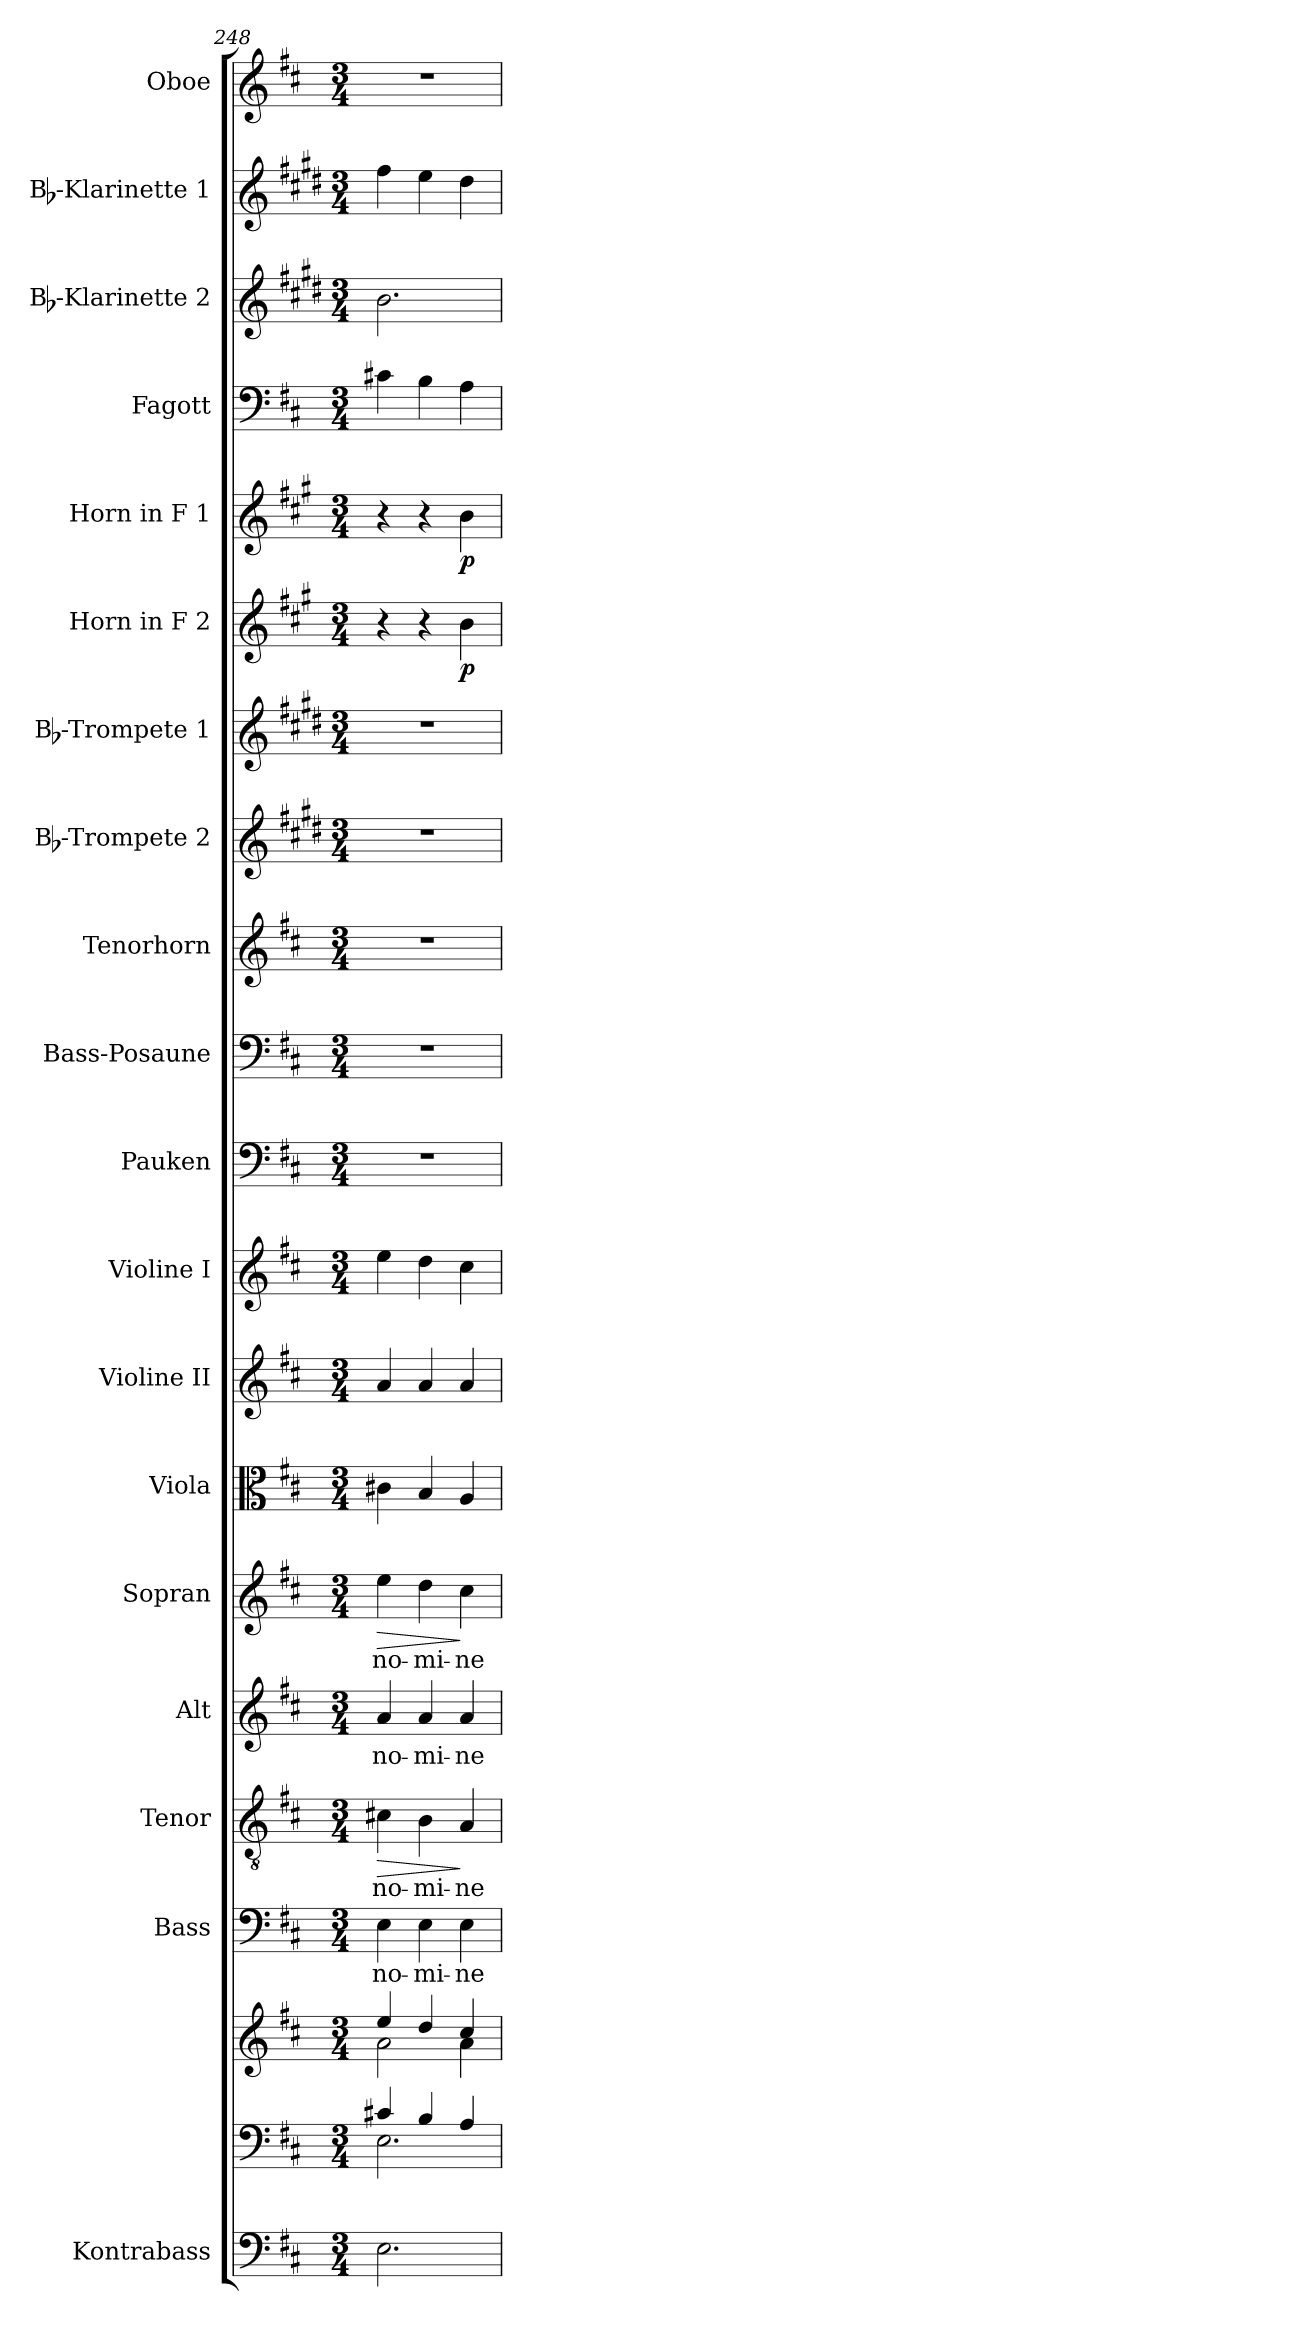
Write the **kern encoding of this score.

**kern	**kern	**kern	**kern	**text	**kern	**text	**dynam	**kern	**text	**kern	**text	**dynam	**kern	**kern	**kern	**kern	**kern	**kern	**kern	**kern	**kern	**dynam	**kern	**dynam	**kern	**kern	**kern	**kern
*part20	*part19	*part19	*part18	*part18	*part17	*part17	*part17	*part16	*part16	*part15	*part15	*part15	*part14	*part13	*part12	*part11	*part10	*part9	*part8	*part7	*part6	*part6	*part5	*part5	*part4	*part3	*part2	*part1
*staff21	*staff20	*staff19	*staff18	*staff18	*staff17	*staff17	*staff17	*staff16	*staff16	*staff15	*staff15	*staff15	*staff14	*staff13	*staff12	*staff11	*staff10	*staff9	*staff8	*staff7	*staff6	*staff6	*staff5	*staff5	*staff4	*staff3	*staff2	*staff1
*I"Kontrabass	*	*	*I"Bass	*	*I"Tenor	*	*	*I"Alt	*	*I"Sopran	*	*	*I"Viola	*I"Violine II	*I"Violine I	*I"Pauken	*I"Bass-Posaune	*I"Tenorhorn	*I"Bb-Trompete 2	*I"Bb-Trompete 1	*I"Horn in F 2	*	*I"Horn in F 1	*	*I"Fagott	*I"Bb-Klarinette 2	*I"Bb-Klarinette 1	*I"Oboe
*I'Kb.	*	*	*I'B.	*	*I'T.	*	*	*I'A.	*	*I'S.	*	*	*I'Vla.	*I'Vl. II	*I'Vl. I	*I'Pk.	*I'B. Pos.	*I'T. Hrn.	*I'Bb Trp. 2	*I'Bb Trp. 1	*	*	*	*	*I'Fg.	*I'Bb Kl. 2	*I'Bb Kl. 1	*I'Ob.
*clefF4	*clefF4	*clefG2	*clefF4	*	*clefGv2	*	*	*clefG2	*	*clefG2	*	*	*clefC3	*clefG2	*clefG2	*clefF4	*clefF4	*clefG2	*clefG2	*clefG2	*clefG2	*	*clefG2	*	*clefF4	*clefG2	*clefG2	*clefG2
*ITrd7c12	*	*	*	*	*	*	*	*	*	*	*	*	*	*	*	*	*	*ITrd8c14	*ITrd1c2	*ITrd1c2	*ITrd4c7	*	*ITrd4c7	*	*	*ITrd1c2	*ITrd1c2	*
*k[f#c#]	*k[f#c#]	*k[f#c#]	*k[f#c#]	*	*k[f#c#]	*	*	*k[f#c#]	*	*k[f#c#]	*	*	*k[f#c#]	*k[f#c#]	*k[f#c#]	*k[f#c#]	*k[f#c#]	*k[f#c#]	*k[f#c#]	*k[f#c#]	*k[f#c#]	*	*k[f#c#]	*	*k[f#c#]	*k[f#c#]	*k[f#c#]	*k[f#c#]
*D:	*D:	*D:	*D:	*	*D:	*	*	*D:	*	*D:	*	*	*D:	*D:	*D:	*D:	*D:	*D:	*D:	*D:	*D:	*	*D:	*	*D:	*D:	*D:	*D:
*M3/4	*M3/4	*M3/4	*M3/4	*	*M3/4	*	*	*M3/4	*	*M3/4	*	*	*M3/4	*M3/4	*M3/4	*M3/4	*M3/4	*M3/4	*M3/4	*M3/4	*M3/4	*	*M3/4	*	*M3/4	*M3/4	*M3/4	*M3/4
=248	=248	=248	=248	=248	=248	=248	=248	=248	=248	=248	=248	=248	=248	=248	=248	=248	=248	=248	=248	=248	=248	=248	=248	=248	=248	=248	=248	=248
*	*^	*^	*	*	*	*	*	*	*	*	*	*	*	*	*	*	*	*	*	*	*	*	*	*	*	*	*	*
!	!	!	!	!	!	!LO:LY:b	!	!LO:LY:b	!LO:HP:b	!	!LO:LY:b	!	!LO:LY:b	!LO:HP:b	!	!	!	!	!	!	!	!	!	!	!	!	!	!	!	!
2.EE\	4c#X/	2.E\	4ee/	2a\	4E\	no-	4c#X\	no-	>	4a/	no-	4ee\	no-	>	4c#X\	4a/	4ee\	2.r	2.r	2.r	2.r	2.r	4r	.	4r	.	4c#X\	2.a\	4ee\	2.r
!	!	!	!	!	!	!LO:LY:b	!	!LO:LY:b	!	!	!LO:LY:b	!	!LO:LY:b	!	!	!	!	!	!	!	!	!	!	!	!	!	!	!	!	!
.	4B/	.	4dd/	.	4E\	-mi-	4B\	-mi-	.	4a/	-mi-	4dd\	-mi-	.	4B/	4a/	4dd\	.	.	.	.	.	4r	.	4r	.	4B\	.	4dd\	.
!	!	!	!	!	!	!LO:LY:b	!	!LO:LY:b	!	!	!LO:LY:b	!	!LO:LY:b	!	!	!	!	!	!	!	!	!	!	!LO:DY:b	!	!LO:DY:b	!	!	!	!
.	4A/	.	4cc#/	4a\	4E\	-ne	4A/	-ne	]	4a/	-ne	4cc#\	-ne	]	4A/	4a/	4cc#\	.	.	.	.	.	4e\	p	4e\	p	4A\	.	4cc#\	.
*	*v	*v	*	*	*	*	*	*	*	*	*	*	*	*	*	*	*	*	*	*	*	*	*	*	*	*	*	*	*	*
*	*	*v	*v	*	*	*	*	*	*	*	*	*	*	*	*	*	*	*	*	*	*	*	*	*	*	*	*	*	*
=	=	=	=	=	=	=	=	=	=	=	=	=	=	=	=	=	=	=	=	=	=	=	=	=	=	=	=	=
*-	*-	*-	*-	*-	*-	*-	*-	*-	*-	*-	*-	*-	*-	*-	*-	*-	*-	*-	*-	*-	*-	*-	*-	*-	*-	*-	*-	*-
